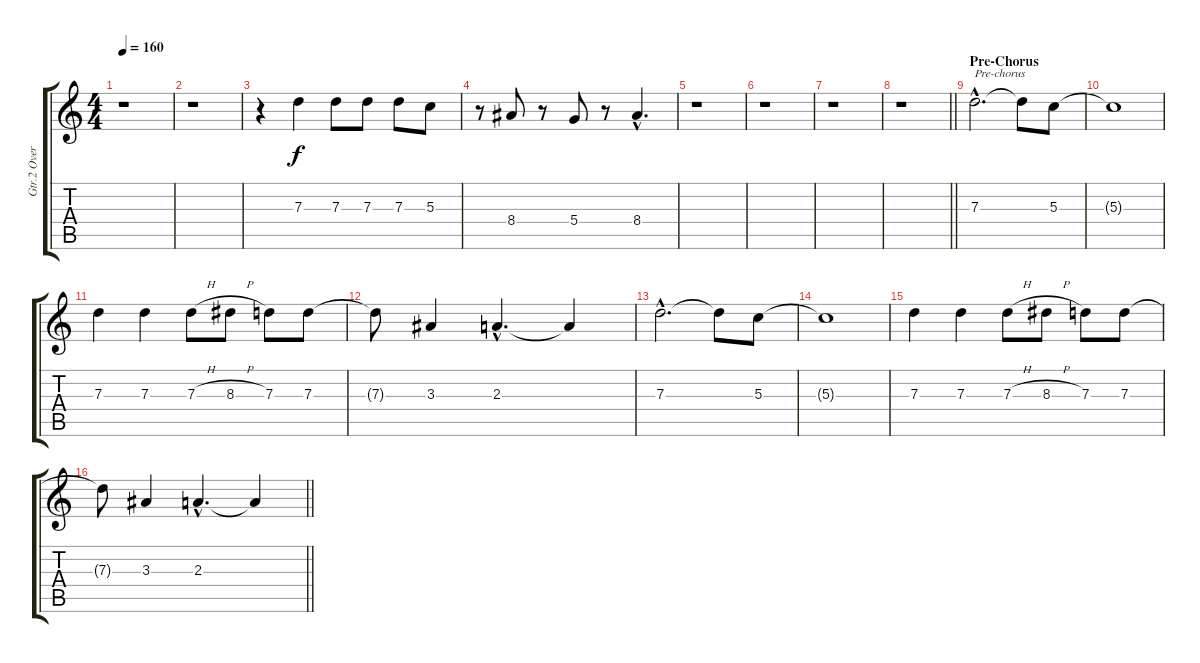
\track ("Gtr.2 Overdrive (Riffs)" "Gtr.2 Over") {instrument overdrivenguitar}
\staff {score tabs}
\tuning (E4 B3 G3 D3 A2 E2) {hide}
\ts (4 4)
\tempo 160
\clef g2
\ks c
r.1{dy f} |
r.1 |
r.4 7.3.4 7.3.8 7.3.8 7.3.8 5.3.8 |
r.8 8.4.8 r.8 5.4.8 r.8 8.4{hac}.4{d} |
r.1 |
r.1 |
r.1 |
\barLineRight lightlight
r.1 |
\section ("" "Pre-Chorus")
7.3{hac}.2{d txt "Pre-chorus"} 7.3{t}.8 5.3.8 |
5.3{t}.1 |
7.3.4 7.3.4 7.3{h}.8 8.3{h}.8 7.3.8 7.3.8 |
7.3{t}.8 3.3.4 2.3{hac}.4{d} 2.3{t}.4 |
7.3{hac}.2{d} 7.3{t}.8 5.3.8 |
5.3{t}.1 |
7.3.4 7.3.4 7.3{h}.8 8.3{h}.8 7.3.8 7.3.8 |
\barLineRight lightlight
7.3{t}.8 3.3.4 2.3{hac}.4{d} 2.3{t}.4
